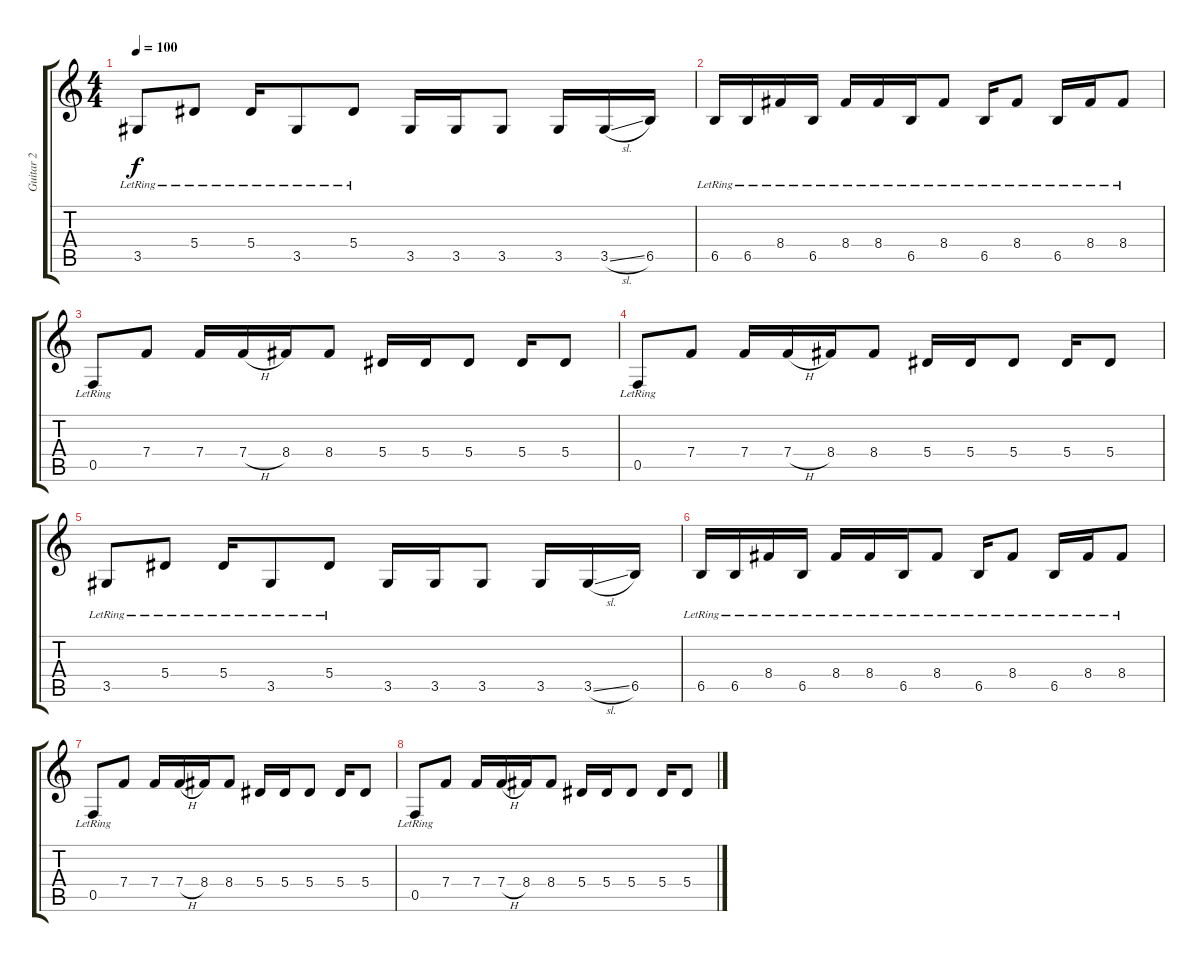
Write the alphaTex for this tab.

\track ("Guitar 2" "Guitar 2") {instrument overdrivenguitar}
\staff {score tabs}
\tuning (C4 G3 Eb3 Bb2 F2 C2) {hide}
\ts (4 4)
\tempo 100
\clef g2
\ks c
3.5{lr}.8{dy f} 5.4{lr}.8 5.4{lr}.16 3.5{lr}.8 5.4{lr}.8 3.5.16 3.5.16 3.5.8 3.5.16 3.5{sl}.16 6.5.16 |
6.5{lr}.16 6.5{lr}.16 8.4{lr}.16 6.5{lr}.16 8.4{lr}.16 8.4{lr}.16 6.5{lr}.16 8.4{lr}.8 6.5{lr}.16 8.4{lr}.8 6.5{lr}.16 8.4{lr}.16 8.4{lr}.8 |
0.5{lr}.8 7.4.8 7.4.16 7.4{h}.16 8.4.16 8.4.8 5.4.16 5.4.16 5.4.8 5.4.16 5.4.8 |
0.5{lr}.8 7.4.8 7.4.16 7.4{h}.16 8.4.16 8.4.8 5.4.16 5.4.16 5.4.8 5.4.16 5.4.8 |
3.5{lr}.8 5.4{lr}.8 5.4{lr}.16 3.5{lr}.8 5.4{lr}.8 3.5.16 3.5.16 3.5.8 3.5.16 3.5{sl}.16 6.5.16 |
6.5{lr}.16 6.5{lr}.16 8.4{lr}.16 6.5{lr}.16 8.4{lr}.16 8.4{lr}.16 6.5{lr}.16 8.4{lr}.8 6.5{lr}.16 8.4{lr}.8 6.5{lr}.16 8.4{lr}.16 8.4{lr}.8 |
0.5{lr}.8 7.4.8 7.4.16 7.4{h}.16 8.4.16 8.4.8 5.4.16 5.4.16 5.4.8 5.4.16 5.4.8 |
0.5{lr}.8 7.4.8 7.4.16 7.4{h}.16 8.4.16 8.4.8 5.4.16 5.4.16 5.4.8 5.4.16 5.4.8
